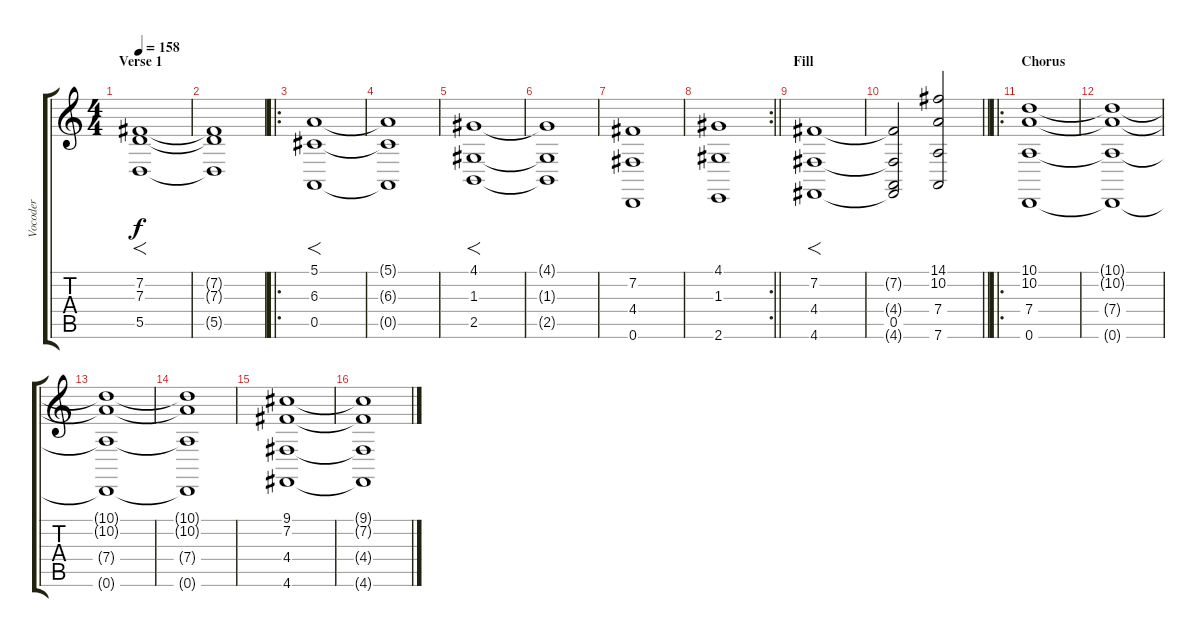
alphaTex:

\track ("Vocoder" "Vocoder") {instrument choiraahs}
\staff {score tabs}
\tuning (E4 B3 G3 D3 A2 D2) {hide}
\ts (4 4)
\section ("" "Verse 1")
\tempo 158
\clef g2
\ks c
(7.2 7.3 5.5).1{f dy f} |
(7.2{t} 7.3{t} 5.5{t}).1 |
\ro
(5.1 6.3 0.5).1{f} |
(5.1{t} 6.3{t} 0.5{t}).1 |
(4.1 1.3 2.5).1{f} |
(4.1{t} 1.3{t} 2.5{t}).1 |
(7.2 4.4 0.6).1 |
\rc 2
\barLineRight lightlight
(4.1 1.3 2.6).1 |
\section ("" "Fill")
(7.2 4.4 4.6).1{f} |
\barLineRight lightlight
(7.2{t} 4.4{t} 0.5 4.6{t}).2 (14.1 10.2 7.4 7.6).2 |
\ro
\section ("" "Chorus")
(10.1 10.2 7.4 0.6).1 |
(10.1{t} 10.2{t} 7.4{t} 0.6{t}).1 |
(10.1{t} 10.2{t} 7.4{t} 0.6{t}).1 |
(10.1{t} 10.2{t} 7.4{t} 0.6{t}).1 |
(9.1 7.2 4.4 4.6).1 |
(9.1{t} 7.2{t} 4.4{t} 4.6{t}).1
